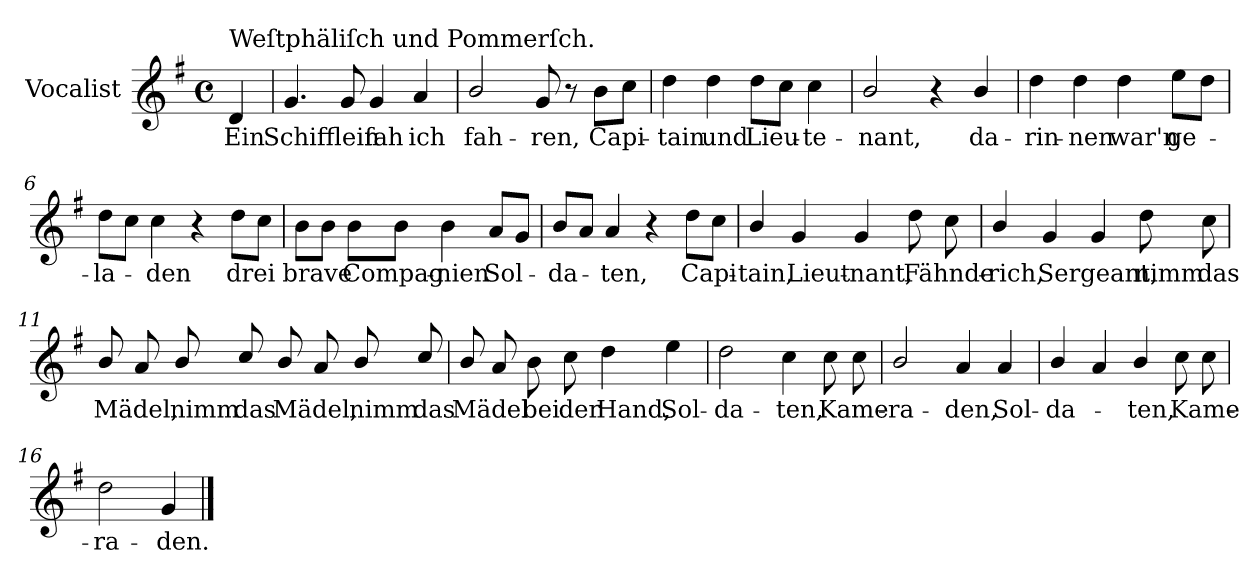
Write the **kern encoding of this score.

**kern	**text
*part1	*part1
*staff1	*staff1
*I"Vocalist	*
*k[f#]	*
*G:	*
*M4/4	*
*met(c)	*
=	=
!LO:TX:a:t=Weſtphäliſch und Pommerſch.	!
4d	Ein
=1	=1
4.g	Schifflein
8g	.
4g	ſah
4a	ich
=2	=2
2b/	fah-
8g	-ren,
8r	.
8bL	Capi-
8ccJ	.
=3	=3
4dd	-tain
4dd	und
8ddL	Lieu-
8ccJ	.
4cc	-te-
=4	=4
2b/	-nant,
4r	.
4b/	da-
=5	=5
4dd	-rin-
4dd	-nen
4dd	war'n
8eeL	ge-
8ddJ	.
=6	=6
8ddL	-la-
8ccJ	.
4cc	-den
4r	.
8ddL	drei
8ccJ	.
=7	=7
8bL	brave
8bJ	.
8bL	Compag-
8bJ	.
4b	-nien
8aL	Sol-
8gJ	.
=8	=8
8bL	-da-
8aJ	.
4a	-ten,
4r	.
8ddL	Capi-
8ccJ	.
=9	=9
4b/	-tain,
4g	Lieut-
4g	-nant,
8dd	Fähnde-
8cc	.
=10	=10
4b/	-rich,
4g	Sergeant,
4g	.
8dd	nimm
8cc	das
=11	=11
8b/	Mädel,
8a	.
8b/	nimm
8cc/	das
8b/	Mädel,
8a	.
8b/	nimm
8cc/	das
=12	=12
8b/	Mädel
8a	.
8b	bei
8cc	der
4dd	Hand,
4ee	Sol-
=13	=13
2dd	-da-
4cc	-ten,
8cc	Kame-
8cc	.
=14	=14
2b/	-ra-
4a	-den,
4a	Sol-
=15	=15
4b/	-da-
4a	.
4b/	-ten,
8cc	Kame-
8cc	.
=16	=16
2dd	-ra-
4g	-den.
==	==
*-	*-
